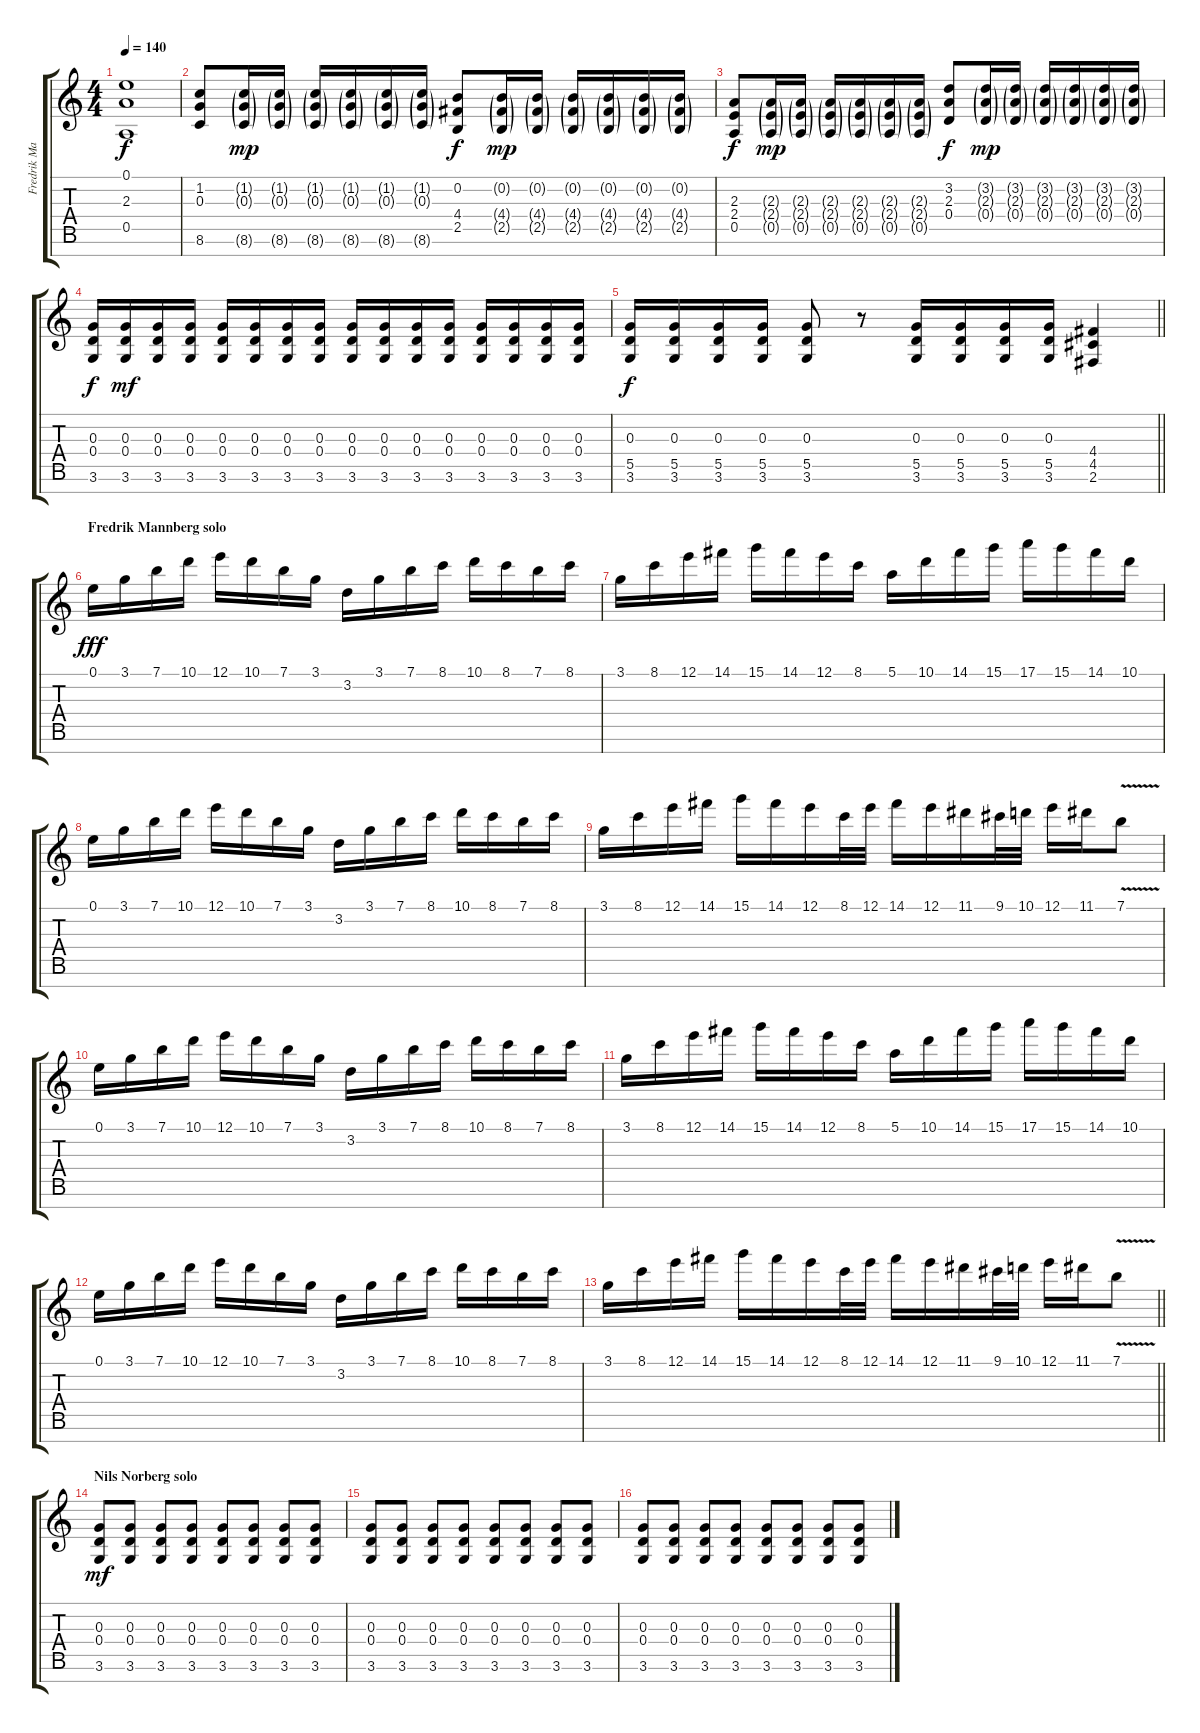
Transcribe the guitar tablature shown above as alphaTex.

\track ("Fredrik Mannberg" "Fredrik Ma") {instrument overdrivenguitar}
\staff {score tabs}
\tuning (E4 B3 G3 D3 A2 E2 B1) {hide}
\ts (4 4)
\tempo 140
\clef g2
\ks c
(0.1{t} 2.3{t} 0.5{t}).1{dy f} |
(1.2 0.3 8.6).8{volume 16} (1.2{g} 0.3{g} 8.6{g}).16{dy mp} (1.2{g} 0.3{g} 8.6{g}).16 (1.2{g} 0.3{g} 8.6{g}).16 (1.2{g} 0.3{g} 8.6{g}).16 (1.2{g} 0.3{g} 8.6{g}).16 (1.2{g} 0.3{g} 8.6{g}).16 (0.2 4.4 2.5).8{dy f} (0.2{g} 4.4{g} 2.5{g}).16{dy mp} (0.2{g} 4.4{g} 2.5{g}).16 (0.2{g} 4.4{g} 2.5{g}).16 (0.2{g} 4.4{g} 2.5{g}).16 (0.2{g} 4.4{g} 2.5{g}).16 (0.2{g} 4.4{g} 2.5{g}).16 |
(2.3 2.4 0.5).8{dy f} (2.3{g} 2.4{g} 0.5{g}).16{dy mp} (2.3{g} 2.4{g} 0.5{g}).16 (2.3{g} 2.4{g} 0.5{g}).16 (2.3{g} 2.4{g} 0.5{g}).16 (2.3{g} 2.4{g} 0.5{g}).16 (2.3{g} 2.4{g} 0.5{g}).16 (3.2 2.3 0.4).8{dy f} (3.2{g} 2.3{g} 0.4{g}).16{dy mp} (3.2{g} 2.3{g} 0.4{g}).16 (3.2{g} 2.3{g} 0.4{g}).16 (3.2{g} 2.3{g} 0.4{g}).16 (3.2{g} 2.3{g} 0.4{g}).16 (3.2{g} 2.3{g} 0.4{g}).16 |
(0.3 0.4 3.6).16{dy f} (0.3 0.4 3.6).16{dy mf} (0.3 0.4 3.6).16 (0.3 0.4 3.6).16 (0.3 0.4 3.6).16 (0.3 0.4 3.6).16 (0.3 0.4 3.6).16 (0.3 0.4 3.6).16 (0.3 0.4 3.6).16 (0.3 0.4 3.6).16 (0.3 0.4 3.6).16 (0.3 0.4 3.6).16 (0.3 0.4 3.6).16 (0.3 0.4 3.6).16 (0.3 0.4 3.6).16 (0.3 0.4 3.6).16 |
\barLineRight lightlight
(0.3 5.5 3.6).16{dy f} (0.3 5.5 3.6).16 (0.3 5.5 3.6).16 (0.3 5.5 3.6).16 (0.3 5.5 3.6).8 r.8 (0.3 5.5 3.6).16 (0.3 5.5 3.6).16 (0.3 5.5 3.6).16 (0.3 5.5 3.6).16 (4.4 4.5 2.6).4 |
\section ("" "Fredrik Mannberg solo")
0.1.16{dy fff} 3.1.16 7.1.16 10.1.16 12.1.16 10.1.16 7.1.16 3.1.16 3.2.16 3.1.16 7.1.16 8.1.16 10.1.16 8.1.16 7.1.16 8.1.16 |
3.1.16 8.1.16 12.1.16 14.1.16 15.1.16 14.1.16 12.1.16 8.1.16 5.1.16 10.1.16 14.1.16 15.1.16 17.1.16 15.1.16 14.1.16 10.1.16 |
0.1.16 3.1.16 7.1.16 10.1.16 12.1.16 10.1.16 7.1.16 3.1.16 3.2.16 3.1.16 7.1.16 8.1.16 10.1.16 8.1.16 7.1.16 8.1.16 |
3.1.16 8.1.16 12.1.16 14.1.16 15.1.16 14.1.16 12.1.16 8.1.32 12.1.32 14.1.16 12.1.16 11.1.16 9.1.32 10.1.32 12.1.16 11.1.16 7.1{v}.8 |
0.1.16 3.1.16 7.1.16 10.1.16 12.1.16 10.1.16 7.1.16 3.1.16 3.2.16 3.1.16 7.1.16 8.1.16 10.1.16 8.1.16 7.1.16 8.1.16 |
3.1.16 8.1.16 12.1.16 14.1.16 15.1.16 14.1.16 12.1.16 8.1.16 5.1.16 10.1.16 14.1.16 15.1.16 17.1.16 15.1.16 14.1.16 10.1.16 |
0.1.16 3.1.16 7.1.16 10.1.16 12.1.16 10.1.16 7.1.16 3.1.16 3.2.16 3.1.16 7.1.16 8.1.16 10.1.16 8.1.16 7.1.16 8.1.16 |
\barLineRight lightlight
3.1.16 8.1.16 12.1.16 14.1.16 15.1.16 14.1.16 12.1.16 8.1.32 12.1.32 14.1.16 12.1.16 11.1.16 9.1.32 10.1.32 12.1.16 11.1.16 7.1{v}.8 |
\section ("" "Nils Norberg solo")
(0.3 0.4 3.6).8{dy mf} (0.3 0.4 3.6).8 (0.3 0.4 3.6).8 (0.3 0.4 3.6).8 (0.3 0.4 3.6).8 (0.3 0.4 3.6).8 (0.3 0.4 3.6).8 (0.3 0.4 3.6).8 |
(0.3 0.4 3.6).8 (0.3 0.4 3.6).8 (0.3 0.4 3.6).8 (0.3 0.4 3.6).8 (0.3 0.4 3.6).8 (0.3 0.4 3.6).8 (0.3 0.4 3.6).8 (0.3 0.4 3.6).8 |
(0.3 0.4 3.6).8 (0.3 0.4 3.6).8 (0.3 0.4 3.6).8 (0.3 0.4 3.6).8 (0.3 0.4 3.6).8 (0.3 0.4 3.6).8 (0.3 0.4 3.6).8 (0.3 0.4 3.6).8
